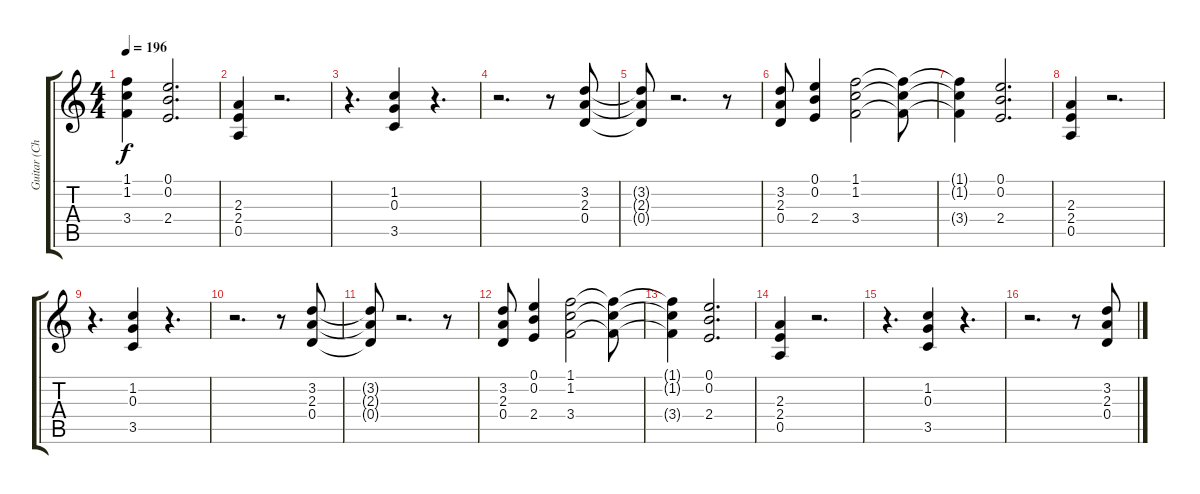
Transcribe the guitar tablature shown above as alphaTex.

\track ("Guitar (Chorus)" "Guitar (Ch") {instrument overdrivenguitar}
\staff {score tabs}
\tuning (E4 B3 G3 D3 A2 E2) {hide}
\ts (4 4)
\tempo 196
\clef g2
\ks c
(1.1{t} 1.2{t} 3.4{t}).4{dy f} (0.1 0.2 2.4).2{d} |
(2.3 2.4 0.5).4 r.2{d} |
r.4{d} (1.2 0.3 3.5).4 r.4{d} |
r.2{d} r.8 (3.2 2.3 0.4).8 |
(3.2{t} 2.3{t} 0.4{t}).8 r.2{d} r.8 |
(3.2 2.3 0.4).8 (0.1 0.2 2.4).4 (1.1 1.2 3.4).2 (1.1{t} 1.2{t} 3.4{t}).8 |
(1.1{t} 1.2{t} 3.4{t}).4 (0.1 0.2 2.4).2{d} |
(2.3 2.4 0.5).4{volume 16} r.2{d} |
r.4{d} (1.2 0.3 3.5).4 r.4{d} |
r.2{d} r.8 (3.2 2.3 0.4).8 |
(3.2{t} 2.3{t} 0.4{t}).8 r.2{d} r.8 |
(3.2 2.3 0.4).8 (0.1 0.2 2.4).4 (1.1 1.2 3.4).2 (1.1{t} 1.2{t} 3.4{t}).8 |
(1.1{t} 1.2{t} 3.4{t}).4 (0.1 0.2 2.4).2{d} |
(2.3 2.4 0.5).4 r.2{d} |
r.4{d} (1.2 0.3 3.5).4 r.4{d} |
r.2{d} r.8 (3.2 2.3 0.4).8
